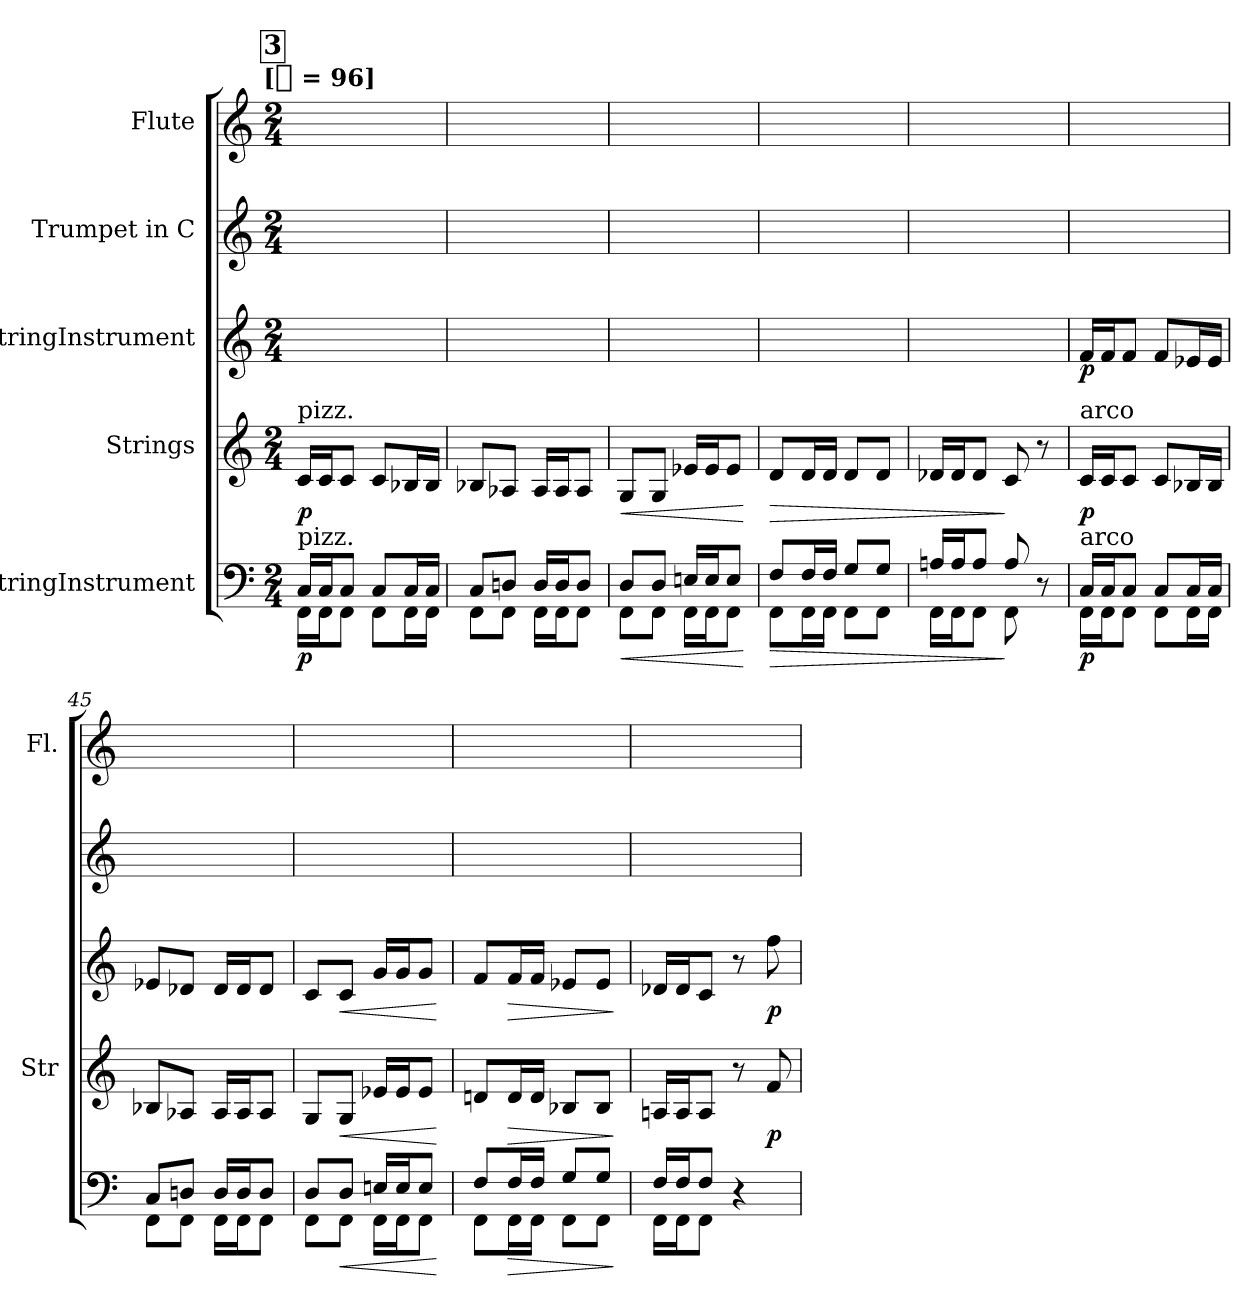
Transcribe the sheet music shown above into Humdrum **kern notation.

**kern	**dynam	**kern	**dynam	**kern	**dynam	**kern	**kern
*part5	*part5	*part4	*part4	*part3	*part3	*part2	*part1
*staff5	*staff5	*staff4	*staff4	*staff3	*staff3	*staff2	*staff1
*I"StringInstrument	*	*I"Strings	*	*I"StringInstrument	*	*I"Trumpet in C	*I"Flute
*	*	*I'Str	*	*	*	*	*I'Fl.
*clefF4	*	*clefG2	*	*clefG2	*	*clefG2	*clefG2
*k[]	*	*k[]	*	*k[]	*	*k[]	*k[]
!!LO:TX:omd:t=[[quarter] = 96]
*M2/4	*	*M2/4	*	*M2/4	*	*M2/4	*M2/4
*MM96	*	*MM96	*	*MM96	*	*MM96	*MM96
!!LO:REH:place=s1:t=3
=39	=39	=39	=39	=39	=39	=39	=39
*^	*	*	*	*	*	*	*
!	!	!	!LO:TX:a:t=pizz.	!	!	!	!	!
!LO:TX:a:t=pizz.	!	!	!	!	!	!	!	!
16CLL	16FFLL	p	16cLL	p	4.ryy	.	2ryy	2ryy
16CJ	16FFJ	.	16cJ	.	.	.	.	.
8CJ	8FFJ	.	8cJ	.	.	.	.	.
8CL	8FFL	.	8cL	.	.	.	.	.
16CL	16FFL	.	16B-XL	.	8ryy	.	.	.
16CJJ	16FFJJ	.	16B-JJ	.	.	.	.	.
=40	=40	=40	=40	=40	=40	=40	=40	=40
8CL	8FFL	.	8B-XL	.	8ryy	.	2ryy	2ryy
8DnJ	8FFJ	.	8A-XJ	.	8ryy	.	.	.
16DLL	16FFLL	.	16A-LL	.	4ryy	.	.	.
16DJ	16FFJ	.	16A-J	.	.	.	.	.
8DJ	8FFJ	.	8A-J	.	.	.	.	.
=41	=41	=41	=41	=41	=41	=41	=41	=41
!	!	!LO:HP:b	!	!LO:HP:b	!	!	!	!
8DL	8FFL	<	8GL	<	8ryy	.	2ryy	2ryy
8DJ	8FFJ	.	8GJ	.	8ryy	.	.	.
16EnLL	16FFLL	.	16e-XLL	.	8ryy	.	.	.
16EJ	16FFJ	.	16e-J	.	.	.	.	.
8EJ	8FFJ	.	8e-J	.	8ryy	.	.	.
*v	*v	*	*	*	*	*	*	*
.	[	.	[	.	.	.	.
=42	=42	=42	=42	=42	=42	=42	=42
*^	*	*	*	*	*	*	*
!	!	!LO:HP:b	!	!LO:HP:b	!	!	!	!
8FL	8FFL	>	8dL	>	4.ryy	.	2ryy	2ryy
16FL	16FFL	.	16dL	.	.	.	.	.
16FJJ	16FFJJ	.	16dJJ	.	.	.	.	.
8GL	8FFL	.	8dL	.	.	.	.	.
8GJ	8FFJ	.	8dJ	.	8ryy	.	.	.
=43	=43	=43	=43	=43	=43	=43	=43	=43
16AnLL	16FFLL	.	16d-XLL	.	8ryy	.	4ryy	4ryy
16AJ	16FFJ	.	16d-J	.	.	.	.	.
8AJ	8FFJ	.	8d-J	.	8ryy	.	.	.
8A	8FF	]	8c	]	8ryy	.	8ryy	8ryy
8r	8ryy	.	8r	.	8ryy	.	8ryy	8ryy
=44	=44	=44	=44	=44	=44	=44	=44	=44
!	!	!	!LO:TX:a:t=arco	!	!	!	!	!
!LO:TX:a:t=arco	!	!	!	!	!	!	!	!
16CLL	16FFLL	p	16cLL	p	16fLL	p	4.ryy	4.ryy
16CJ	16FFJ	.	16cJ	.	16fJ	.	.	.
8CJ	8FFJ	.	8cJ	.	8fJ	.	.	.
8CL	8FFL	.	8cL	.	8fL	.	.	.
16CL	16FFL	.	16B-XL	.	16e-XL	.	8ryy	8ryy
16CJJ	16FFJJ	.	16B-JJ	.	16e-JJ	.	.	.
=45	=45	=45	=45	=45	=45	=45	=45	=45
8CL	8FFL	.	8B-XL	.	8e-XL	.	8ryy	8ryy
8DnJ	8FFJ	.	8A-XJ	.	8d-XJ	.	8ryy	8ryy
16DLL	16FFLL	.	16A-LL	.	16d-LL	.	4ryy	4ryy
16DJ	16FFJ	.	16A-J	.	16d-J	.	.	.
8DJ	8FFJ	.	8A-J	.	8d-J	.	.	.
=46	=46	=46	=46	=46	=46	=46	=46	=46
8DL	8FFL	.	8GL	.	8cL	.	8ryy	8ryy
!	!	!LO:HP:b	!	!LO:HP:b	!	!LO:HP:b	!	!
8DJ	8FFJ	<	8GJ	<	8cJ	<	8ryy	8ryy
16EnLL	16FFLL	.	16e-XLL	.	16gLL	.	8ryy	8ryy
16EJ	16FFJ	.	16e-J	.	16gJ	.	.	.
8EJ	8FFJ	.	8e-J	.	8gJ	.	8ryy	8ryy
*v	*v	*	*	*	*	*	*	*
.	[	.	[	.	[	.	.
=47	=47	=47	=47	=47	=47	=47	=47
*^	*	*	*	*	*	*	*
8FL	8FFL	.	8dnL	.	8fL	.	4.ryy	4.ryy
!	!	!LO:HP:b	!	!LO:HP:b	!	!LO:HP:b	!	!
16FL	16FFL	>	16dL	>	16fL	>	.	.
16FJJ	16FFJJ	.	16dJJ	.	16fJJ	.	.	.
8GL	8FFL	.	8B-XL	.	8e-XL	.	.	.
8GJ	8FFJ	.	8B-J	.	8e-J	.	8ryy	8ryy
*v	*v	*	*	*	*	*	*	*
.	]	.	]	.	]	.	.
=48	=48	=48	=48	=48	=48	=48	=48
*^	*	*	*	*	*	*	*
16FLL	16FFLL	.	16AnLL	.	16d-XLL	.	8ryy	8ryy
16FJ	16FFJ	.	16AJ	.	16d-J	.	.	.
8FJ	8FFJ	.	8AJ	.	8cJ	.	8ryy	8ryy
4r	4ryy	.	8r	.	8r	.	8ryy	8ryy
.	.	.	8f	p	8ff	p	8ryy	8ryy
*v	*v	*	*	*	*	*	*	*
=	=	=	=	=	=	=	=
*-	*-	*-	*-	*-	*-	*-	*-
